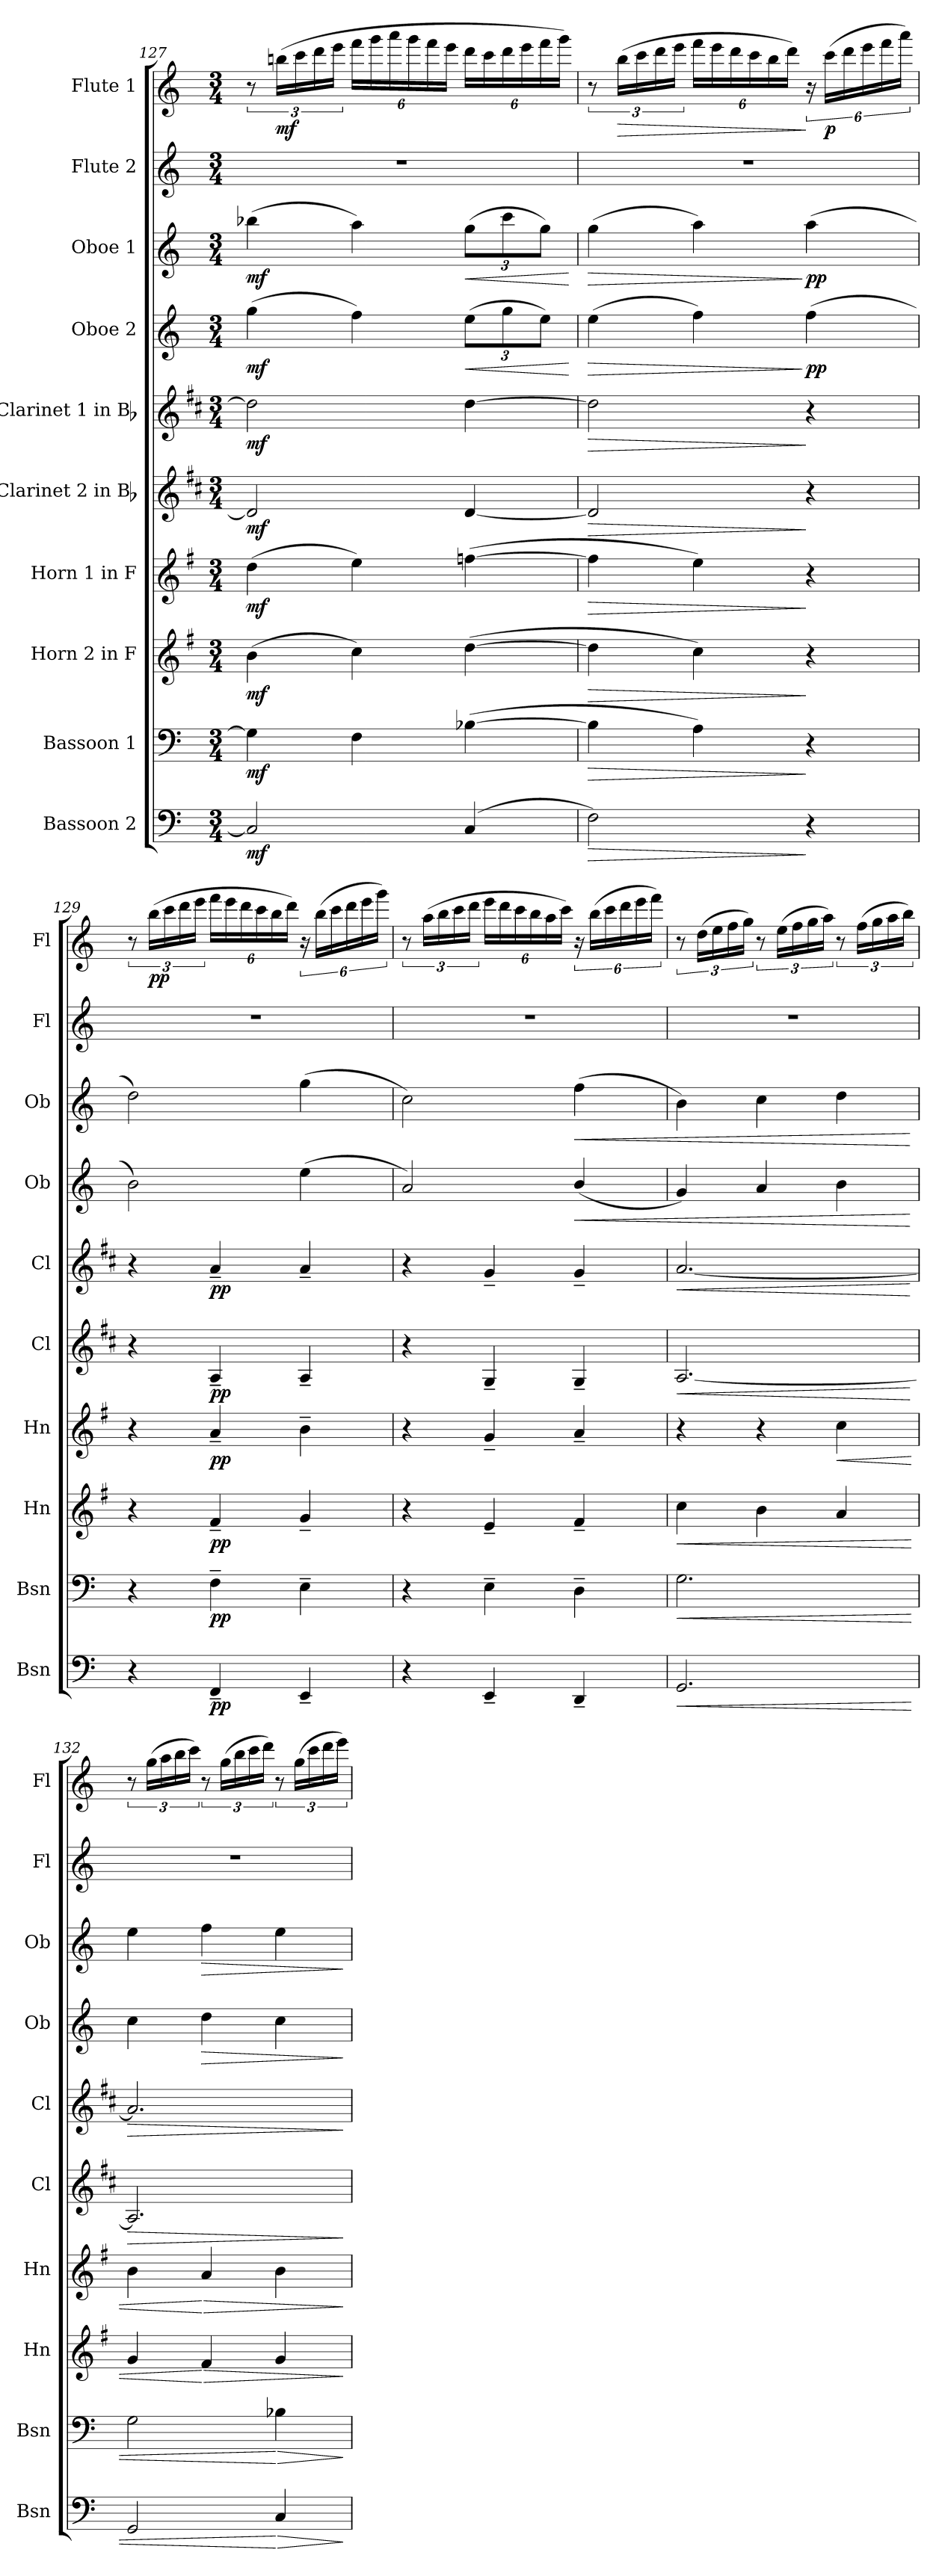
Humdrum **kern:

**kern	**dynam	**kern	**dynam	**kern	**dynam	**kern	**dynam	**kern	**dynam	**kern	**dynam	**kern	**dynam	**kern	**dynam	**kern	**kern	**dynam
*part10	*part10	*part9	*part9	*part8	*part8	*part7	*part7	*part6	*part6	*part5	*part5	*part4	*part4	*part3	*part3	*part2	*part1	*part1
*staff10	*staff10	*staff9	*staff9	*staff8	*staff8	*staff7	*staff7	*staff6	*staff6	*staff5	*staff5	*staff4	*staff4	*staff3	*staff3	*staff2	*staff1	*staff1
*I"Bassoon 2	*	*I"Bassoon 1	*	*I"Horn 2 in F	*	*I"Horn 1 in F	*	*I"Clarinet 2 in Bb	*	*I"Clarinet 1 in Bb	*	*I"Oboe 2	*	*I"Oboe 1	*	*I"Flute 2	*I"Flute 1	*
*I'Bsn	*	*I'Bsn	*	*I'Hn	*	*I'Hn	*	*I'Cl	*	*I'Cl	*	*I'Ob	*	*I'Ob	*	*I'Fl	*I'Fl	*
!!LO:PB:g=z
*clefF4	*	*clefF4	*	*clefG2	*	*clefG2	*	*clefG2	*	*clefG2	*	*clefG2	*	*clefG2	*	*clefG2	*clefG2	*
*	*	*	*	*ITrd4c7	*	*ITrd4c7	*	*ITrd1c2	*	*ITrd1c2	*	*	*	*	*	*	*	*
*k[]	*	*k[]	*	*k[]	*	*k[]	*	*k[]	*	*k[]	*	*k[]	*	*k[]	*	*k[]	*k[]	*
*M3/4	*	*M3/4	*	*M3/4	*	*M3/4	*	*M3/4	*	*M3/4	*	*M3/4	*	*M3/4	*	*M3/4	*M3/4	*
=127	=127	=127	=127	=127	=127	=127	=127	=127	=127	=127	=127	=127	=127	=127	=127	=127	=127	=127
!	!LO:DY:b	!	!LO:DY:b	!	!LO:DY:b	!	!LO:DY:b	!	!LO:DY:b	!	!LO:DY:b	!	!LO:DY:b	!	!LO:DY:b	!	!	!
2C/]	mf	4G\]	mf	(4e\	mf	(4g\	mf	2c/]	mf	2cc\]	mf	(4gg\	mf	(4bb-X\	mf	2.r	12r	.
!	!	!	!	!	!	!	!	!	!	!	!	!	!	!	!	!	!	!LO:DY:b
.	.	.	.	.	.	.	.	.	.	.	.	.	.	.	.	.	(24bbn\LL	mf
.	.	.	.	.	.	.	.	.	.	.	.	.	.	.	.	.	24ccc\	.
.	.	.	.	.	.	.	.	.	.	.	.	.	.	.	.	.	24ddd\	.
.	.	.	.	.	.	.	.	.	.	.	.	.	.	.	.	.	24eee\JJ	.
*	*	*	*	*	*	*	*	*	*	*	*	*	*	*	*	*	*Xbrackettup	*
.	.	4F\	.	4f\)	.	4a\)	.	.	.	.	.	4ff\)	.	4aa\)	.	.	24fff\LL	.
.	.	.	.	.	.	.	.	.	.	.	.	.	.	.	.	.	24ggg\	.
.	.	.	.	.	.	.	.	.	.	.	.	.	.	.	.	.	24aaa\	.
.	.	.	.	.	.	.	.	.	.	.	.	.	.	.	.	.	24ggg\	.
.	.	.	.	.	.	.	.	.	.	.	.	.	.	.	.	.	24fff\	.
.	.	.	.	.	.	.	.	.	.	.	.	.	.	.	.	.	24eee\JJ	.
!	!	!	!	!	!	!	!	!	!	!	!	!	!LO:HP:b	!	!LO:HP:b	!	!	!
(4C/	.	([4B-X\	.	([4g\	.	([4b-X\	.	[4c/	.	[4cc\	.	(12ee\L	<	(12gg\L	<	.	24ddd\LL	.
.	.	.	.	.	.	.	.	.	.	.	.	.	.	.	.	.	24ccc\	.
.	.	.	.	.	.	.	.	.	.	.	.	12gg\	.	12ccc\	.	.	24ddd\	.
.	.	.	.	.	.	.	.	.	.	.	.	.	.	.	.	.	24eee\	.
.	.	.	.	.	.	.	.	.	.	.	.	12ee\J)	.	12gg\J)	.	.	24fff\	.
.	.	.	.	.	.	.	.	.	.	.	.	.	.	.	.	.	24ggg\JJ)	.
.	.	.	.	.	.	.	.	.	.	.	.	.	[	.	[	.	.	.
=128	=128	=128	=128	=128	=128	=128	=128	=128	=128	=128	=128	=128	=128	=128	=128	=128	=128	=128
!	!LO:HP:b	!	!LO:HP:b	!	!LO:HP:b	!	!LO:HP:b	!	!LO:HP:b	!	!LO:HP:b	!	!LO:HP:b	!	!LO:HP:b	!	!	!
*	*	*	*	*	*	*	*	*	*	*	*	*	*	*	*	*	*brackettup	*
2F\)	>	4B-\]	>	4g\]	>	4b-\]	>	2c/]	>	2cc\]	>	(4ee\	>	(4gg\	>	2.r	12r	.
!	!	!	!	!	!	!	!	!	!	!	!	!	!	!	!	!	!	!LO:HP:b
.	.	.	.	.	.	.	.	.	.	.	.	.	.	.	.	.	(24bb\LL	>
.	.	.	.	.	.	.	.	.	.	.	.	.	.	.	.	.	24ccc\	.
.	.	.	.	.	.	.	.	.	.	.	.	.	.	.	.	.	24ddd\	.
.	.	.	.	.	.	.	.	.	.	.	.	.	.	.	.	.	24eee\JJ	.
*	*	*	*	*	*	*	*	*	*	*	*	*	*	*	*	*	*Xbrackettup	*
.	.	4A\)	.	4f\)	.	4a\)	.	.	.	.	.	4ff\)	.	4aa\)	.	.	24fff\LL	.
.	.	.	.	.	.	.	.	.	.	.	.	.	.	.	.	.	24eee\	.
.	.	.	.	.	.	.	.	.	.	.	.	.	.	.	.	.	24ddd\	.
.	.	.	.	.	.	.	.	.	.	.	.	.	.	.	.	.	24ccc\	.
.	.	.	.	.	.	.	.	.	.	.	.	.	.	.	.	.	24bb\	.
.	.	.	.	.	.	.	.	.	.	.	.	.	.	.	.	.	24ddd\JJ)	.
*	*	*	*	*	*	*	*	*	*	*	*	*	*	*	*	*	*brackettup	*
!	!	!	!	!	!	!	!	!	!	!	!	!	!LO:DY:n=1:b	!	!LO:DY:n=1:b	!	!	!
4r	]	4r	]	4r	]	4r	]	4r	]	4r	]	(4ff\	] pp	(4aa\	] pp	.	24r	]
!	!	!	!	!	!	!	!	!	!	!	!	!	!	!	!	!	!	!LO:DY:b
.	.	.	.	.	.	.	.	.	.	.	.	.	.	.	.	.	(24ccc\LL	p
.	.	.	.	.	.	.	.	.	.	.	.	.	.	.	.	.	24ddd\	.
.	.	.	.	.	.	.	.	.	.	.	.	.	.	.	.	.	24eee\	.
.	.	.	.	.	.	.	.	.	.	.	.	.	.	.	.	.	24fff\	.
.	.	.	.	.	.	.	.	.	.	.	.	.	.	.	.	.	24aaa\JJ)	.
=129	=129	=129	=129	=129	=129	=129	=129	=129	=129	=129	=129	=129	=129	=129	=129	=129	=129	=129
4r	.	4r	.	4r	.	4r	.	4r	.	4r	.	2b\)	.	2dd\)	.	2.r	12r	.
!	!	!	!	!	!	!	!	!	!	!	!	!	!	!	!	!	!	!LO:DY:b
.	.	.	.	.	.	.	.	.	.	.	.	.	.	.	.	.	(24bb\LL	pp
.	.	.	.	.	.	.	.	.	.	.	.	.	.	.	.	.	24ccc\	.
.	.	.	.	.	.	.	.	.	.	.	.	.	.	.	.	.	24ddd\	.
.	.	.	.	.	.	.	.	.	.	.	.	.	.	.	.	.	24eee\JJ	.
*	*	*	*	*	*	*	*	*	*	*	*	*	*	*	*	*	*Xbrackettup	*
!	!LO:DY:b	!	!LO:DY:b	!	!LO:DY:b	!	!LO:DY:b	!	!LO:DY:b	!	!LO:DY:b	!	!	!	!	!	!	!
4FF~/	pp	4F~\	pp	4B~/	pp	4d~/	pp	4G~/	pp	4g~/	pp	.	.	.	.	.	24fff\LL	.
.	.	.	.	.	.	.	.	.	.	.	.	.	.	.	.	.	24eee\	.
.	.	.	.	.	.	.	.	.	.	.	.	.	.	.	.	.	24ddd\	.
.	.	.	.	.	.	.	.	.	.	.	.	.	.	.	.	.	24ccc\	.
.	.	.	.	.	.	.	.	.	.	.	.	.	.	.	.	.	24bb\	.
.	.	.	.	.	.	.	.	.	.	.	.	.	.	.	.	.	24ddd\JJ)	.
*	*	*	*	*	*	*	*	*	*	*	*	*	*	*	*	*	*brackettup	*
4EE~/	.	4E~\	.	4c~/	.	4e~\	.	4G~/	.	4g~/	.	(4ee\	.	(4gg\	.	.	24r	.
.	.	.	.	.	.	.	.	.	.	.	.	.	.	.	.	.	(24bb\LL	.
.	.	.	.	.	.	.	.	.	.	.	.	.	.	.	.	.	24ccc\	.
.	.	.	.	.	.	.	.	.	.	.	.	.	.	.	.	.	24ddd\	.
.	.	.	.	.	.	.	.	.	.	.	.	.	.	.	.	.	24eee\	.
.	.	.	.	.	.	.	.	.	.	.	.	.	.	.	.	.	24ggg\JJ)	.
=130	=130	=130	=130	=130	=130	=130	=130	=130	=130	=130	=130	=130	=130	=130	=130	=130	=130	=130
4r	.	4r	.	4r	.	4r	.	4r	.	4r	.	2a/)	.	2cc\)	.	2.r	12r	.
.	.	.	.	.	.	.	.	.	.	.	.	.	.	.	.	.	(24aa\LL	.
.	.	.	.	.	.	.	.	.	.	.	.	.	.	.	.	.	24bb\	.
.	.	.	.	.	.	.	.	.	.	.	.	.	.	.	.	.	24ccc\	.
.	.	.	.	.	.	.	.	.	.	.	.	.	.	.	.	.	24ddd\JJ	.
*	*	*	*	*	*	*	*	*	*	*	*	*	*	*	*	*	*Xbrackettup	*
4EE~/	.	4E~\	.	4A~/	.	4c~/	.	4F~/	.	4f~/	.	.	.	.	.	.	24eee\LL	.
.	.	.	.	.	.	.	.	.	.	.	.	.	.	.	.	.	24ddd\	.
.	.	.	.	.	.	.	.	.	.	.	.	.	.	.	.	.	24ccc\	.
.	.	.	.	.	.	.	.	.	.	.	.	.	.	.	.	.	24bb\	.
.	.	.	.	.	.	.	.	.	.	.	.	.	.	.	.	.	24aa\	.
.	.	.	.	.	.	.	.	.	.	.	.	.	.	.	.	.	24ccc\JJ)	.
!	!	!	!	!	!	!	!	!	!	!	!	!	!LO:HP:b	!	!LO:HP:b	!	!	!
*	*	*	*	*	*	*	*	*	*	*	*	*	*	*	*	*	*brackettup	*
4DD~/	.	4D~\	.	4B~/	.	4d~/	.	4F~/	.	4f~/	.	(4b/	<	(4ff\	<	.	24r	.
.	.	.	.	.	.	.	.	.	.	.	.	.	.	.	.	.	(24bb\LL	.
.	.	.	.	.	.	.	.	.	.	.	.	.	.	.	.	.	24ccc\	.
.	.	.	.	.	.	.	.	.	.	.	.	.	.	.	.	.	24ddd\	.
.	.	.	.	.	.	.	.	.	.	.	.	.	.	.	.	.	24eee\	.
.	.	.	.	.	.	.	.	.	.	.	.	.	.	.	.	.	24fff\JJ)	.
!!LO:LB:g=z
=131	=131	=131	=131	=131	=131	=131	=131	=131	=131	=131	=131	=131	=131	=131	=131	=131	=131	=131
!	!LO:HP:b	!	!LO:HP:b	!	!LO:HP:b	!	!	!	!LO:HP:b	!	!LO:HP:b	!	!	!	!	!	!	!
2.GG/	<	2.G\	<	4f\	<	4r	.	[2.G/	<	[2.g/	<	4g/)	.	4b\)	.	2.r	12r	.
.	.	.	.	.	.	.	.	.	.	.	.	.	.	.	.	.	(24dd\LL	.
.	.	.	.	.	.	.	.	.	.	.	.	.	.	.	.	.	24ee\	.
.	.	.	.	.	.	.	.	.	.	.	.	.	.	.	.	.	24ff\	.
.	.	.	.	.	.	.	.	.	.	.	.	.	.	.	.	.	24gg\JJ)	.
.	.	.	.	4e\	.	4r	.	.	.	.	.	4a/	.	4cc\	.	.	12r	.
.	.	.	.	.	.	.	.	.	.	.	.	.	.	.	.	.	(24ee\LL	.
.	.	.	.	.	.	.	.	.	.	.	.	.	.	.	.	.	24ff\	.
.	.	.	.	.	.	.	.	.	.	.	.	.	.	.	.	.	24gg\	.
.	.	.	.	.	.	.	.	.	.	.	.	.	.	.	.	.	24aa\JJ)	.
!	!	!	!	!	!	!	!LO:HP:b	!	!	!	!	!	!	!	!	!	!	!
.	.	.	.	4d/	.	4f\	<	.	.	.	.	4b\	.	4dd\	.	.	12r	.
.	.	.	.	.	.	.	.	.	.	.	.	.	.	.	.	.	(24ff\LL	.
.	.	.	.	.	.	.	.	.	.	.	.	.	.	.	.	.	24gg\	.
.	.	.	.	.	.	.	.	.	.	.	.	.	.	.	.	.	24aa\	.
.	.	.	.	.	.	.	.	.	.	.	.	.	.	.	.	.	24bb\JJ)	.
.	.	.	.	.	.	.	.	.	[	.	[	.	[	.	[	.	.	.
=132	=132	=132	=132	=132	=132	=132	=132	=132	=132	=132	=132	=132	=132	=132	=132	=132	=132	=132
!	!	!	!	!	!	!	!	!	!LO:HP:b	!	!LO:HP:b	!	!	!	!	!	!	!
2GG/	.	2G\	.	4c/	.	4e\	.	2.G/]	>	2.g/]	>	4cc\	.	4ee\	.	2.r	12r	.
.	.	.	.	.	.	.	.	.	.	.	.	.	.	.	.	.	(24gg\LL	.
.	.	.	.	.	.	.	.	.	.	.	.	.	.	.	.	.	24aa\	.
.	.	.	.	.	.	.	.	.	.	.	.	.	.	.	.	.	24bb\	.
.	.	.	.	.	.	.	.	.	.	.	.	.	.	.	.	.	24ccc\JJ)	.
!	!	!	!	!	!LO:HP:n=1:b	!	!LO:HP:n=1:b	!	!	!	!	!	!LO:HP:b	!	!LO:HP:b	!	!	!
.	.	.	.	4B/	[ >	4d/	[ >	.	.	.	.	4dd\	>	4ff\	>	.	12r	.
.	.	.	.	.	.	.	.	.	.	.	.	.	.	.	.	.	(24gg\LL	.
.	.	.	.	.	.	.	.	.	.	.	.	.	.	.	.	.	24bb\	.
.	.	.	.	.	.	.	.	.	.	.	.	.	.	.	.	.	24ccc\	.
.	.	.	.	.	.	.	.	.	.	.	.	.	.	.	.	.	24ddd\JJ)	.
!	!LO:HP:n=1:b	!	!LO:HP:n=1:b	!	!	!	!	!	!	!	!	!	!	!	!	!	!	!
4C/	[ >	4B-X\	[ >	4c/	.	4e\	.	.	.	.	.	4cc\	.	4ee\	.	.	12r	.
.	.	.	.	.	.	.	.	.	.	.	.	.	.	.	.	.	(24gg\LL	.
.	.	.	.	.	.	.	.	.	.	.	.	.	.	.	.	.	24ccc\	.
.	.	.	.	.	.	.	.	.	.	.	.	.	.	.	.	.	24ddd\	.
.	.	.	.	.	.	.	.	.	.	.	.	.	.	.	.	.	24eee\JJ)	.
.	]	.	]	.	]	.	]	.	]	.	]	.	]	.	]	.	.	.
=	=	=	=	=	=	=	=	=	=	=	=	=	=	=	=	=	=	=
*-	*-	*-	*-	*-	*-	*-	*-	*-	*-	*-	*-	*-	*-	*-	*-	*-	*-	*-
